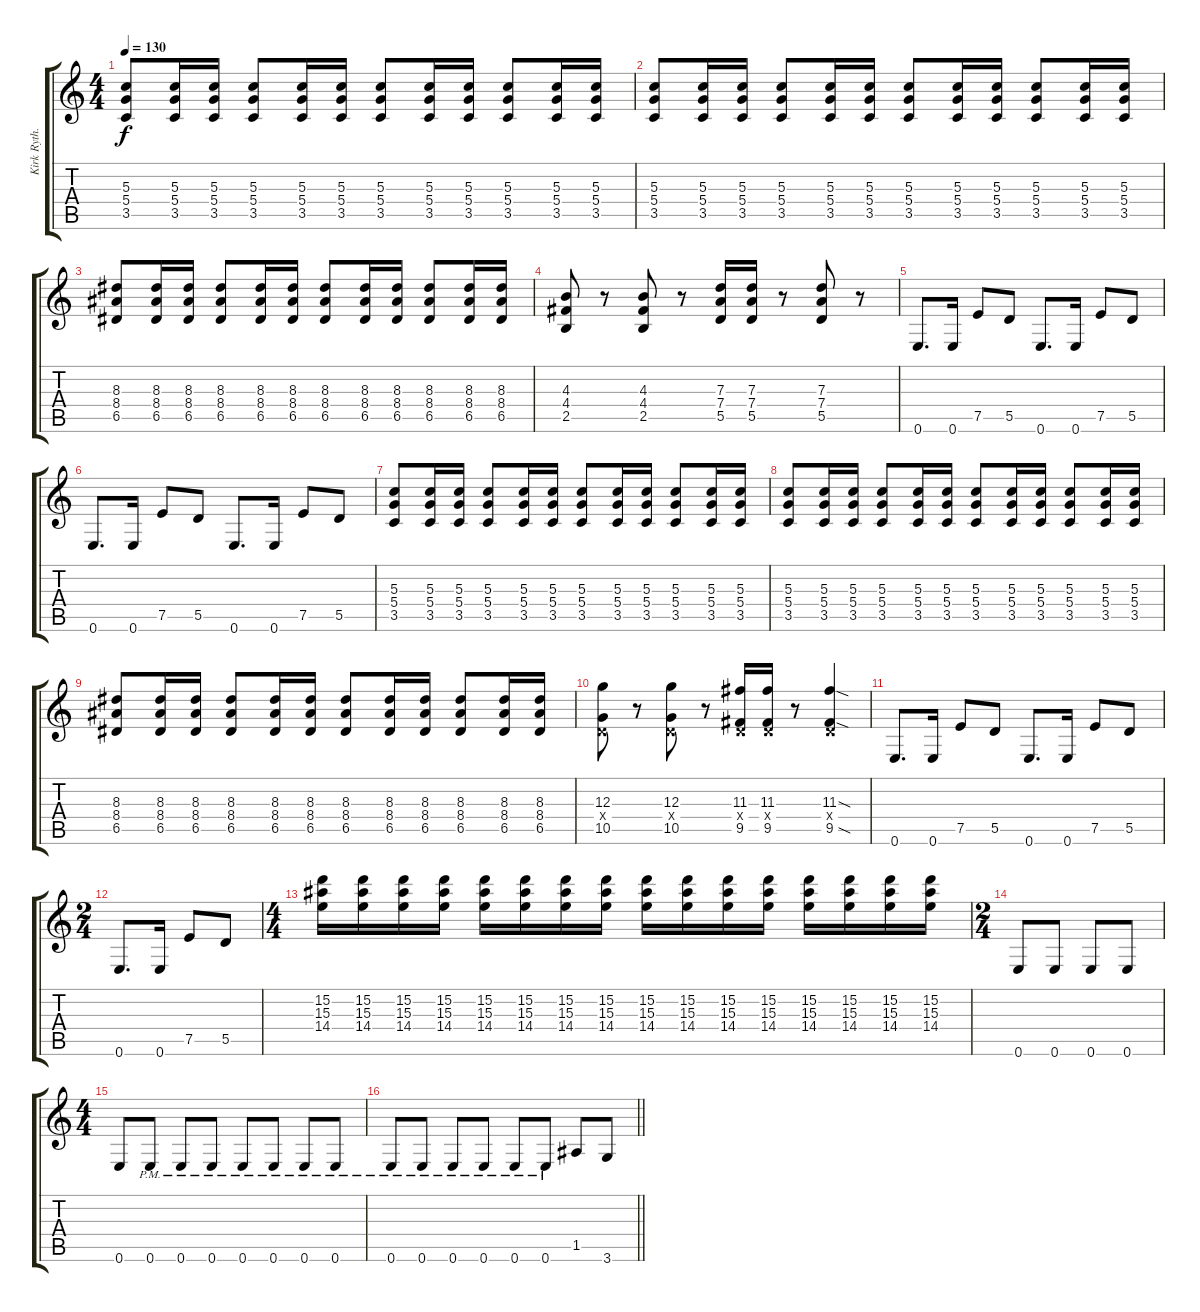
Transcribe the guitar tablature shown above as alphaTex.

\track ("Kirk Ryth." "Kirk Ryth.") {instrument distortionguitar}
\staff {score tabs}
\tuning (E4 B3 G3 D3 A2 E2) {hide}
\ts (4 4)
\tempo 130
\clef g2
\ks c
(5.3 5.4 3.5).8{dy f} (5.3 5.4 3.5).16 (5.3 5.4 3.5).16 (5.3 5.4 3.5).8 (5.3 5.4 3.5).16 (5.3 5.4 3.5).16 (5.3 5.4 3.5).8 (5.3 5.4 3.5).16 (5.3 5.4 3.5).16 (5.3 5.4 3.5).8 (5.3 5.4 3.5).16 (5.3 5.4 3.5).16 |
(5.3 5.4 3.5).8 (5.3 5.4 3.5).16 (5.3 5.4 3.5).16 (5.3 5.4 3.5).8 (5.3 5.4 3.5).16 (5.3 5.4 3.5).16 (5.3 5.4 3.5).8 (5.3 5.4 3.5).16 (5.3 5.4 3.5).16 (5.3 5.4 3.5).8 (5.3 5.4 3.5).16 (5.3 5.4 3.5).16 |
(8.3 8.4 6.5).8 (8.3 8.4 6.5).16 (8.3 8.4 6.5).16 (8.3 8.4 6.5).8 (8.3 8.4 6.5).16 (8.3 8.4 6.5).16 (8.3 8.4 6.5).8 (8.3 8.4 6.5).16 (8.3 8.4 6.5).16 (8.3 8.4 6.5).8 (8.3 8.4 6.5).16 (8.3 8.4 6.5).16 |
(4.3 4.4 2.5).8 r.8 (4.3 4.4 2.5).8 r.8 (7.3 7.4 5.5).16 (7.3 7.4 5.5).16 r.8 (7.3 7.4 5.5).8 r.8 |
0.6.8{d} 0.6.16 7.5.8 5.5.8 0.6.8{d} 0.6.16 7.5.8 5.5.8 |
0.6.8{d} 0.6.16 7.5.8 5.5.8 0.6.8{d} 0.6.16 7.5.8 5.5.8 |
(5.3 5.4 3.5).8 (5.3 5.4 3.5).16 (5.3 5.4 3.5).16 (5.3 5.4 3.5).8 (5.3 5.4 3.5).16 (5.3 5.4 3.5).16 (5.3 5.4 3.5).8 (5.3 5.4 3.5).16 (5.3 5.4 3.5).16 (5.3 5.4 3.5).8 (5.3 5.4 3.5).16 (5.3 5.4 3.5).16 |
(5.3 5.4 3.5).8 (5.3 5.4 3.5).16 (5.3 5.4 3.5).16 (5.3 5.4 3.5).8 (5.3 5.4 3.5).16 (5.3 5.4 3.5).16 (5.3 5.4 3.5).8 (5.3 5.4 3.5).16 (5.3 5.4 3.5).16 (5.3 5.4 3.5).8 (5.3 5.4 3.5).16 (5.3 5.4 3.5).16 |
(8.3 8.4 6.5).8 (8.3 8.4 6.5).16 (8.3 8.4 6.5).16 (8.3 8.4 6.5).8 (8.3 8.4 6.5).16 (8.3 8.4 6.5).16 (8.3 8.4 6.5).8 (8.3 8.4 6.5).16 (8.3 8.4 6.5).16 (8.3 8.4 6.5).8 (8.3 8.4 6.5).16 (8.3 8.4 6.5).16 |
(12.3 0.4{x} 10.5).8 r.8 (12.3 0.4{x} 10.5).8 r.8 (11.3 0.4{x} 9.5).16 (11.3 0.4{x} 9.5).16 r.8 (11.3{sod} 0.4{x} 9.5{sod}).4 |
0.6.8{d} 0.6.16 7.5.8 5.5.8 0.6.8{d} 0.6.16 7.5.8 5.5.8 |
\ts (2 4)
0.6.8{d} 0.6.16 7.5.8 5.5.8 |
\ts (4 4)
(15.2 15.3 14.4).16 (15.2 15.3 14.4).16 (15.2 15.3 14.4).16 (15.2 15.3 14.4).16 (15.2 15.3 14.4).16 (15.2 15.3 14.4).16 (15.2 15.3 14.4).16 (15.2 15.3 14.4).16 (15.2 15.3 14.4).16 (15.2 15.3 14.4).16 (15.2 15.3 14.4).16 (15.2 15.3 14.4).16 (15.2 15.3 14.4).16 (15.2 15.3 14.4).16 (15.2 15.3 14.4).16 (15.2 15.3 14.4).16 |
\ts (2 4)
0.6.8 0.6.8 0.6.8 0.6.8 |
\ts (4 4)
0.6.8 0.6{pm}.8 0.6{pm}.8 0.6{pm}.8 0.6{pm}.8 0.6{pm}.8 0.6{pm}.8 0.6{pm}.8 |
\barLineRight lightlight
0.6{pm}.8 0.6{pm}.8 0.6{pm}.8 0.6{pm}.8 0.6{pm}.8 0.6{pm}.8 1.5.8 3.6.8
